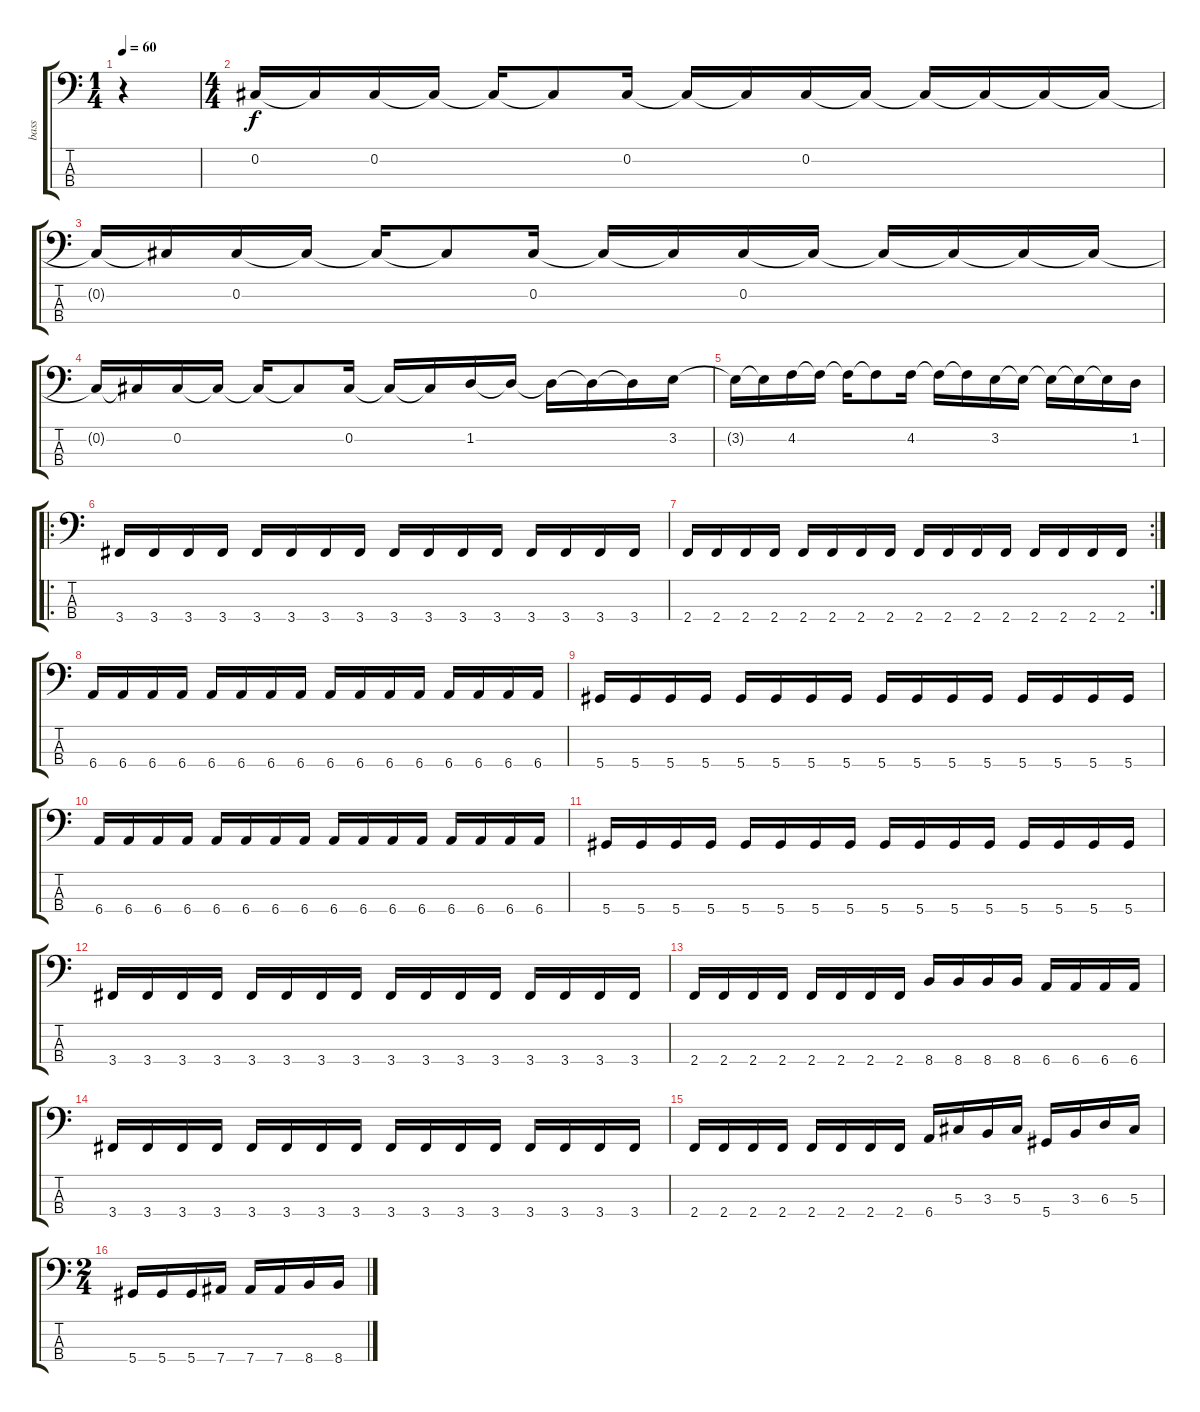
\track ("bass" "bass") {instrument electricbassfinger}
\staff {score tabs}
\tuning (Gb2 Db2 Ab1 Eb1) {hide}
\ts (1 4)
\tempo 60
\clef f4
\ks c
r.4{dy f} |
\ts (4 4)
\section ("" "")
0.2.16 0.2{t}.16 0.2.16 0.2{t}.16 0.2{t}.16 0.2{t}.8 0.2.16 0.2{t}.16 0.2{t}.16 0.2.16 0.2{t}.16 0.2{t}.16 0.2{t}.16 0.2{t}.16 0.2{t}.16 |
0.2{t}.16 0.2{t}.16 0.2.16 0.2{t}.16 0.2{t}.16 0.2{t}.8 0.2.16 0.2{t}.16 0.2{t}.16 0.2.16 0.2{t}.16 0.2{t}.16 0.2{t}.16 0.2{t}.16 0.2{t}.16 |
0.2{t}.16 0.2{t}.16 0.2.16 0.2{t}.16 0.2{t}.16 0.2{t}.8 0.2.16 0.2{t}.16 0.2{t}.16 1.2.16 1.2{t}.16 1.2{t}.16 1.2{t}.16 1.2{t}.16 3.2.16 |
3.2{t}.16 3.2{t}.16 4.2.16 4.2{t}.16 4.2{t}.16 4.2{t}.8 4.2.16 4.2{t}.16 4.2{t}.16 3.2.16 3.2{t}.16 3.2{t}.16 3.2{t}.16 3.2{t}.16 1.2.16 |
\ro
\section ("" "")
3.4.16 3.4.16 3.4.16 3.4.16 3.4.16 3.4.16 3.4.16 3.4.16 3.4.16 3.4.16 3.4.16 3.4.16 3.4.16 3.4.16 3.4.16 3.4.16 |
\rc 2
2.4.16 2.4.16 2.4.16 2.4.16 2.4.16 2.4.16 2.4.16 2.4.16 2.4.16 2.4.16 2.4.16 2.4.16 2.4.16 2.4.16 2.4.16 2.4.16 |
6.4.16 6.4.16 6.4.16 6.4.16 6.4.16 6.4.16 6.4.16 6.4.16 6.4.16 6.4.16 6.4.16 6.4.16 6.4.16 6.4.16 6.4.16 6.4.16 |
5.4.16 5.4.16 5.4.16 5.4.16 5.4.16 5.4.16 5.4.16 5.4.16 5.4.16 5.4.16 5.4.16 5.4.16 5.4.16 5.4.16 5.4.16 5.4.16 |
6.4.16 6.4.16 6.4.16 6.4.16 6.4.16 6.4.16 6.4.16 6.4.16 6.4.16 6.4.16 6.4.16 6.4.16 6.4.16 6.4.16 6.4.16 6.4.16 |
5.4.16 5.4.16 5.4.16 5.4.16 5.4.16 5.4.16 5.4.16 5.4.16 5.4.16 5.4.16 5.4.16 5.4.16 5.4.16 5.4.16 5.4.16 5.4.16 |
3.4.16 3.4.16 3.4.16 3.4.16 3.4.16 3.4.16 3.4.16 3.4.16 3.4.16 3.4.16 3.4.16 3.4.16 3.4.16 3.4.16 3.4.16 3.4.16 |
2.4.16 2.4.16 2.4.16 2.4.16 2.4.16 2.4.16 2.4.16 2.4.16 8.4.16 8.4.16 8.4.16 8.4.16 6.4.16 6.4.16 6.4.16 6.4.16 |
3.4.16 3.4.16 3.4.16 3.4.16 3.4.16 3.4.16 3.4.16 3.4.16 3.4.16 3.4.16 3.4.16 3.4.16 3.4.16 3.4.16 3.4.16 3.4.16 |
2.4.16 2.4.16 2.4.16 2.4.16 2.4.16 2.4.16 2.4.16 2.4.16 6.4.16 5.3.16 3.3.16 5.3.16 5.4.16 3.3.16 6.3.16 5.3.16 |
\ts (2 4)
5.4.16 5.4.16 5.4.16 7.4.16 7.4.16 7.4.16 8.4.16 8.4.16
